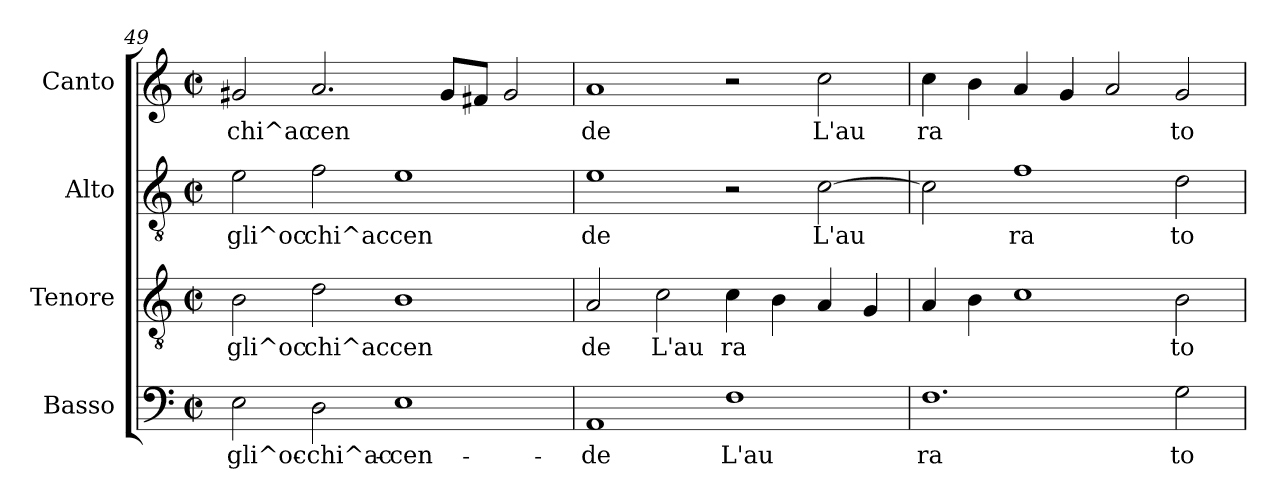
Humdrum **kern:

**kern	**text	**kern	**text	**kern	**text	**kern	**text
*part4	*part4	*part3	*part3	*part2	*part2	*part1	*part1
*staff4	*staff4	*staff3	*staff3	*staff2	*staff2	*staff1	*staff1
*I"Basso	*	*I"Tenore	*	*I"Alto	*	*I"Canto	*
*I'Basso	*	*I'Tenore	*	*I'Alto	*	*I'Canto	*
*clefF4	*	*clefGv2	*	*clefGv2	*	*clefG2	*
*k[]	*	*k[]	*	*k[]	*	*k[]	*
*C:	*	*C:	*	*C:	*	*C:	*
*M2/2	*	*M2/2	*	*M2/2	*	*M2/2	*
*met(c|)	*	*met(c|)	*	*met(c|)	*	*met(c|)	*
=49	=49	=49	=49	=49	=49	=49	=49
!	!LO:LY:b:cj	!	!LO:LY:b:cj	!	!LO:LY:b:cj	!	!LO:LY:b:cj
2E\	-gli^oc-	2B\	gli^oc	2e\	gli^oc	2g#X/	chi^ac
!	!LO:LY:b:cj	!	!LO:LY:b:cj	!	!LO:LY:b:cj	!	!LO:LY:b:cj
2D\	-chi^ac-	2d\	chi^ac	2f\	chi^ac	2.a/	cen
!	!LO:LY:b:cj	!	!LO:LY:b:cj	!	!LO:LY:b:cj	!	!
1E	-cen-	1B	cen	1e	cen	.	.
!	!	!	!	!	!	!	!LO:LY:b:cj
.	.	.	.	.	.	8g#/L	.
!	!	!	!	!	!	!	!LO:LY:b:cj
.	.	.	.	.	.	8f#/J	.
!	!	!	!	!	!	!	!LO:LY:b:cj
.	.	.	.	.	.	2g#/	.
!!LO:PB:g=z
=50	=50	=50	=50	=50	=50	=50	=50
!	!LO:LY:b:cj	!	!LO:LY:b:cj	!	!LO:LY:b:cj	!	!LO:LY:b:cj
1AA	-de	2A/	de	1e	de	1a	de
!	!	!	!LO:LY:b:cj	!	!	!	!
.	.	2c\	L'au	.	.	.	.
!	!LO:LY:b:cj	!	!LO:LY:b:cj	!	!	!	!
1F	L'au	4c\	ra	2r	.	2r	.
!	!	!	!LO:LY:b:cj	!	!	!	!
.	.	4B\	.	.	.	.	.
!	!	!	!LO:LY:b:cj	!	!LO:LY:b:cj	!	!LO:LY:b:cj
.	.	4A/	.	[>2c\	L'au	2cc\	L'au
!	!	!	!LO:LY:b:cj	!	!	!	!
.	.	4G/	.	.	.	.	.
=51	=51	=51	=51	=51	=51	=51	=51
!	!LO:LY:b:cj	!	!LO:LY:b:cj	!	!LO:LY:b:cj	!	!LO:LY:b:cj
1.F	ra	4A/	.	2c\]	.	4cc\	ra
!	!	!	!LO:LY:b:cj	!	!	!	!LO:LY:b:cj
.	.	4B\	.	.	.	4b\	.
!	!	!	!LO:LY:b:cj	!	!LO:LY:b:cj	!	!LO:LY:b:cj
.	.	1c	.	1f	ra	4a/	.
!	!	!	!	!	!	!	!LO:LY:b:cj
.	.	.	.	.	.	4g/	.
!	!	!	!	!	!	!	!LO:LY:b:cj
.	.	.	.	.	.	2a/	.
!	!LO:LY:b:cj	!	!LO:LY:b:cj	!	!LO:LY:b:cj	!	!LO:LY:b:cj
2G\	to	2B\	to	2d\	to	2g/	to
=	=	=	=	=	=	=	=
*-	*-	*-	*-	*-	*-	*-	*-
